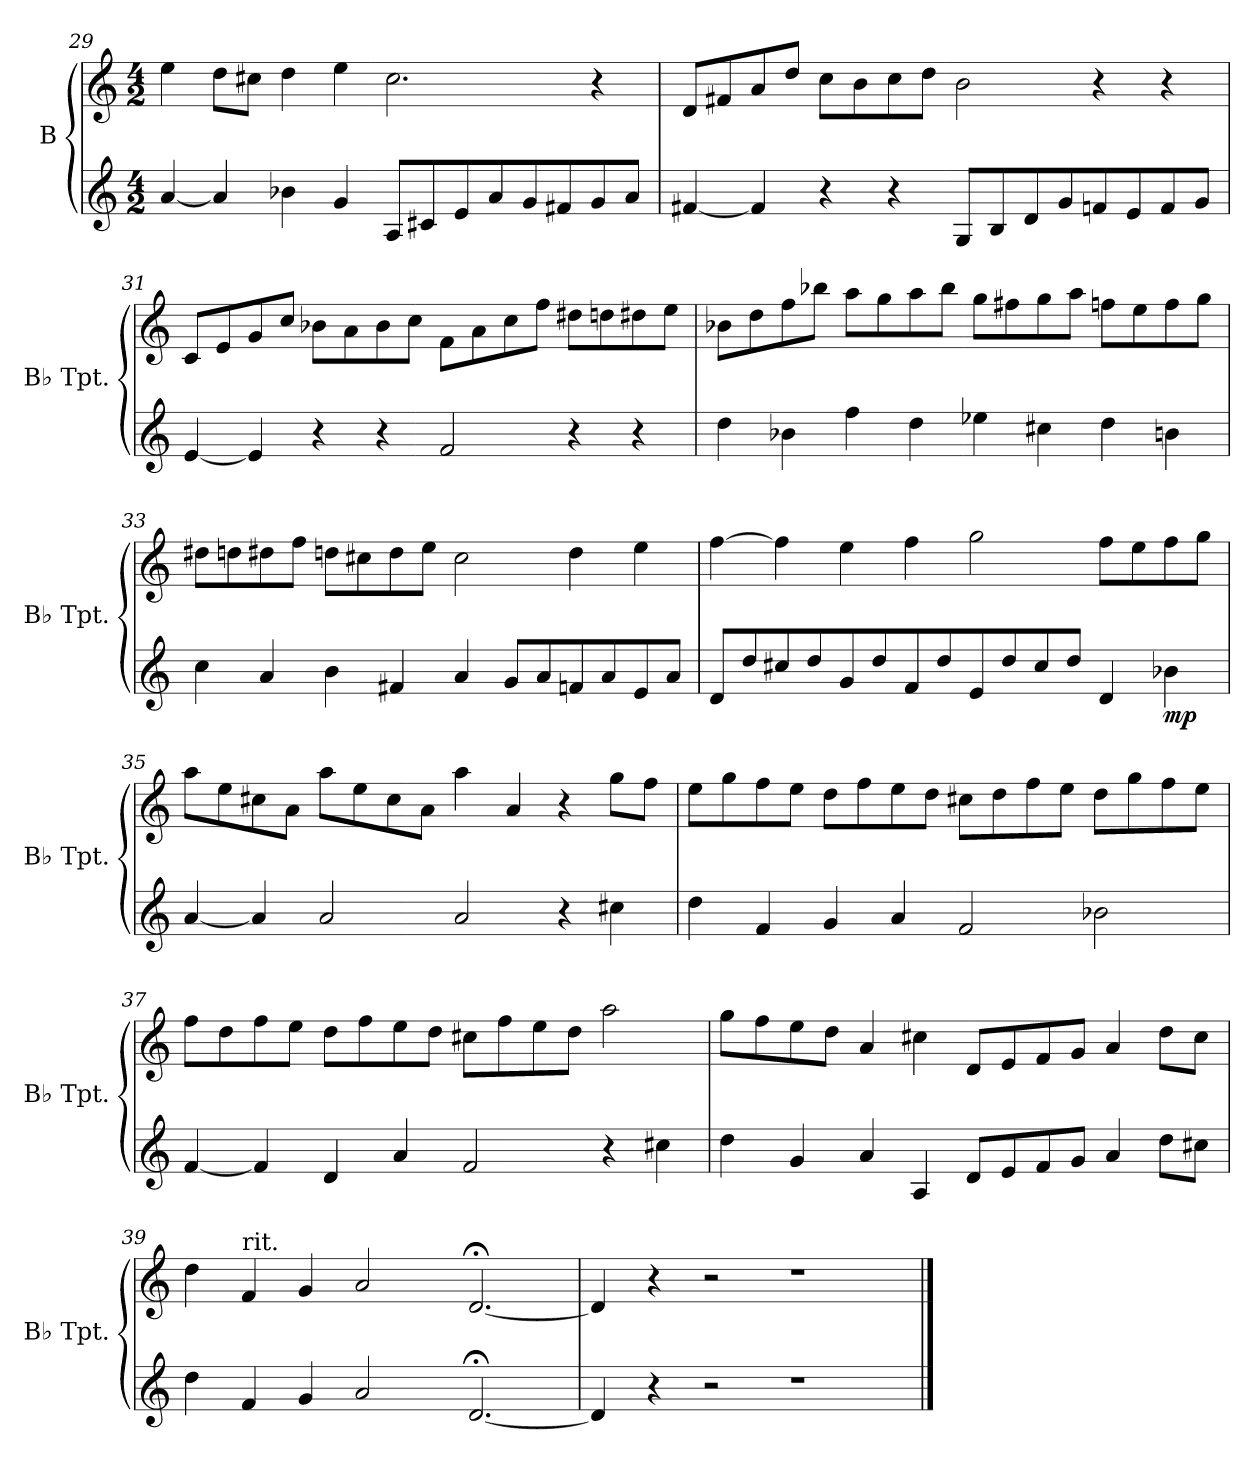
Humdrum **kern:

**kern	**dynam	**kern
*part2	*part2	*part1
*staff2	*staff2	*staff1
*I"Bb Trumpet 2	*	*I"Bb Trumpet 1
*I'Bb Tpt.	*	*I'Bb Tpt.
*clefG2	*	*clefG2
*k[]	*	*k[]
*M4/2	*	*M4/2
=29	=29	=29
[4a/	.	4ee\
4a/]	.	8dd\L
.	.	8cc#X\J
4b-X\	.	4dd\
4g/	.	4ee\
8A/L	.	2.cc#\
8c#X/	.	.
8e/	.	.
8a/	.	.
8g/	.	.
8f#X/	.	.
8g/	.	4r
8a/J	.	.
!!LO:LB:g=z
=30	=30	=30
[4f#X/	.	8d/L
.	.	8f#X/
4f#/]	.	8a/
.	.	8dd/J
4r	.	8cc\L
.	.	8b\
4r	.	8cc\
.	.	8dd\J
8G/L	.	2b\
8B/	.	.
8d/	.	.
8g/	.	.
8fn/	.	4r
8e/	.	.
8f/	.	4r
8g/J	.	.
=31	=31	=31
[4e/	.	8c/L
.	.	8e/
4e/]	.	8g/
.	.	8cc/J
4r	.	8b-X\L
.	.	8a\
4r	.	8b-\
.	.	8cc\J
2f/	.	8f\L
.	.	8a\
.	.	8cc\
.	.	8ff\J
4r	.	8dd#X\L
.	.	8ddn\
4r	.	8dd#X\
.	.	8ee\J
!!LO:LB:g=z
=32	=32	=32
4dd\	.	8b-X\L
.	.	8dd\
4b-X\	.	8ff\
.	.	8bb-X\J
4ff\	.	8aa\L
.	.	8gg\
4dd\	.	8aa\
.	.	8bb-\J
4ee-X\	.	8gg\L
.	.	8ff#X\
4cc#X\	.	8gg\
.	.	8aa\J
4dd\	.	8ffn\L
.	.	8ee\
4bn\	.	8ff\
.	.	8gg\J
=33	=33	=33
4cc\	.	8dd#X\L
.	.	8ddn\
4a/	.	8dd#X\
.	.	8ff\J
4b\	.	8ddn\L
.	.	8cc#X\
4f#X/	.	8dd\
.	.	8ee\J
4a/	.	2cc#\
8g/L	.	.
8a/	.	.
8fn/	.	4dd\
8a/	.	.
8e/	.	4ee\
8a/J	.	.
!!LO:LB:g=z
=34	=34	=34
8d/L	.	[4ff\
8dd/	.	.
8cc#X/	.	4ff\]
8dd/	.	.
8g/	.	4ee\
8dd/	.	.
8f/	.	4ff\
8dd/	.	.
8e/	.	2gg\
8dd/	.	.
8cc#/	.	.
8dd/J	.	.
4d/	.	8ff\L
.	.	8ee\
!	!LO:DY:b	!
4b-X\	mp	8ff\
.	.	8gg\J
=35	=35	=35
[4a/	.	8aa\L
.	.	8ee\
4a/]	.	8cc#X\
.	.	8a\J
2a/	.	8aa\L
.	.	8ee\
.	.	8cc#\
.	.	8a\J
2a/	.	4aa\
.	.	4a/
4r	.	4r
4cc#X\	.	8gg\L
.	.	8ff\J
!!LO:PB:g=z
=36	=36	=36
4dd\	.	8ee\L
.	.	8gg\
4f/	.	8ff\
.	.	8ee\J
4g/	.	8dd\L
.	.	8ff\
4a/	.	8ee\
.	.	8dd\J
2f/	.	8cc#X\L
.	.	8dd\
.	.	8ff\
.	.	8ee\J
2b-X\	.	8dd\L
.	.	8gg\
.	.	8ff\
.	.	8ee\J
=37	=37	=37
[4f/	.	8ff\L
.	.	8dd\
4f/]	.	8ff\
.	.	8ee\J
4d/	.	8dd\L
.	.	8ff\
4a/	.	8ee\
.	.	8dd\J
2f/	.	8cc#X\L
.	.	8ff\
.	.	8ee\
.	.	8dd\J
4r	.	2aa\
4cc#X\	.	.
!!LO:LB:g=z
=38	=38	=38
4dd\	.	8gg\L
.	.	8ff\
4g/	.	8ee\
.	.	8dd\J
4a/	.	4a/
4A/	.	4cc#X\
8d/L	.	8d/L
8e/	.	8e/
8f/	.	8f/
8g/J	.	8g/J
4a/	.	4a/
8dd\L	.	8dd\L
8cc#X\J	.	8cc#\J
=39	=39	=39
*	*	*MM170
*	*	*^
4dd\	.	4dd\	1ryy
*	*	*MM150	*
!	!	!LO:TX:a:t=rit.	!
4f/	.	4f/	.
*	*	*MM140	*
4g/	.	4g/	.
2a/	.	2a/	.
*	*	*MM120	*
.	.	.	1ryy
[2.d;</	.	[2.d;</	.
*	*	*v	*v
=40	=40	=40
4d/]	.	4d/]
4r	.	4r
2r	.	2r
1r	.	1r
==	==	==
*-	*-	*-
